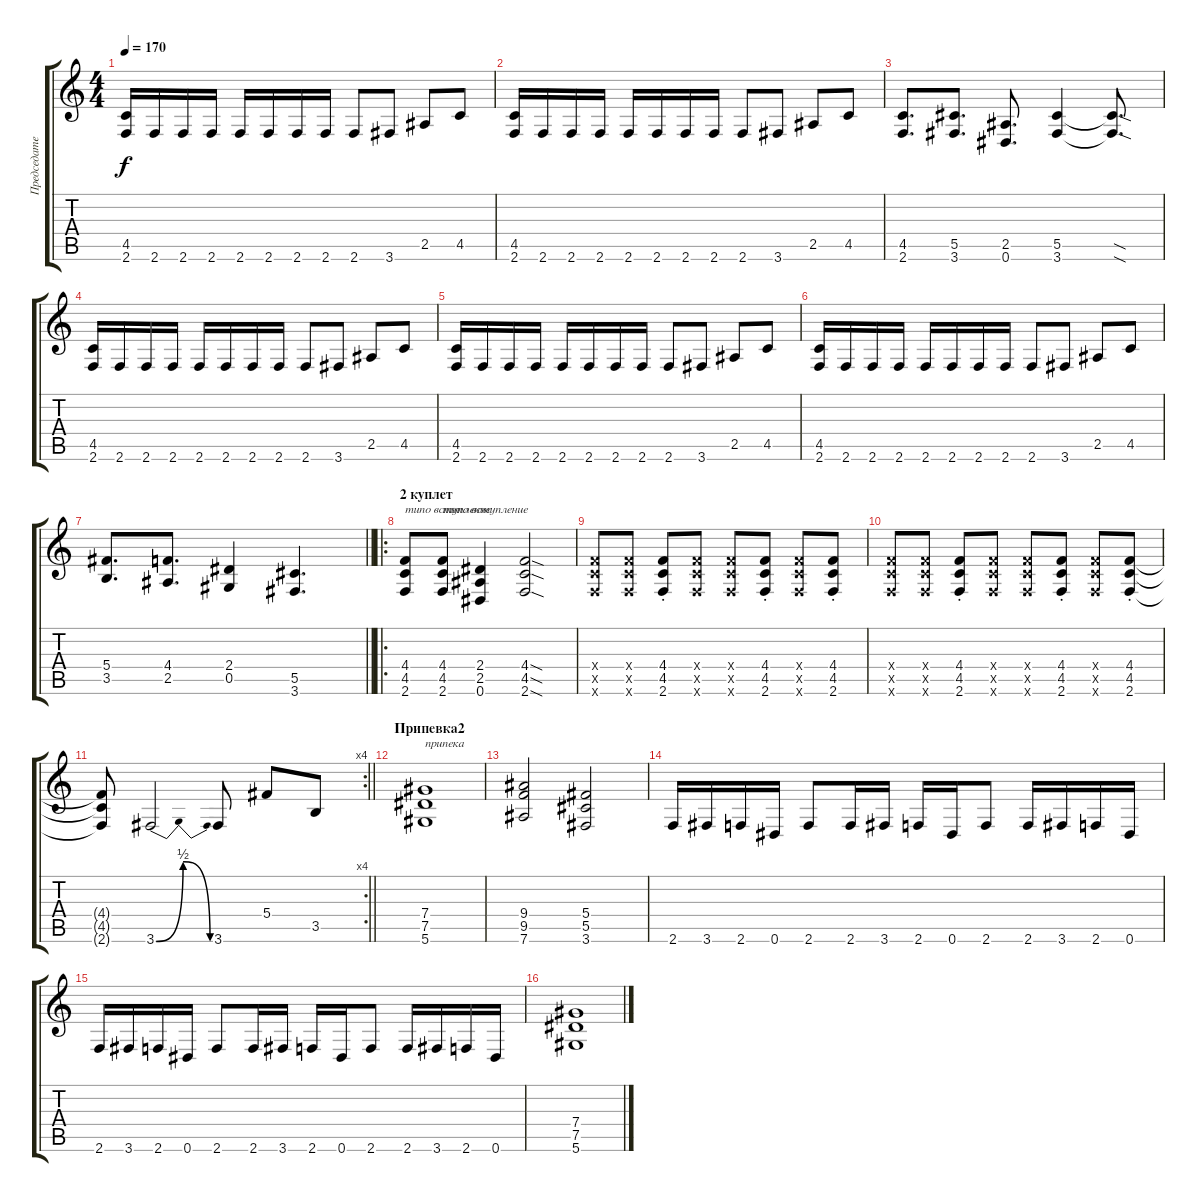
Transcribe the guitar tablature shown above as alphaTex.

\track ("Председатель" "Председате") {instrument distortionguitar}
\staff {score tabs}
\tuning (Eb4 Bb3 Gb3 Db3 Ab2 Eb2) {hide}
\ts (4 4)
\tempo 170
\clef g2
\ks c
(4.5 2.6).16{dy f} 2.6.16 2.6.16 2.6.16 2.6.16 2.6.16 2.6.16 2.6.16 2.6.8 3.6.8 2.5.8 4.5.8 |
(4.5 2.6).16 2.6.16 2.6.16 2.6.16 2.6.16 2.6.16 2.6.16 2.6.16 2.6.8 3.6.8 2.5.8 4.5.8 |
(4.5 2.6).8{d} (5.5 3.6).8{d} (2.5 0.6).8{d} (5.5 3.6).4 (5.5{sod t} 3.6{sod t}).8{d} |
(4.5 2.6).16 2.6.16 2.6.16 2.6.16 2.6.16 2.6.16 2.6.16 2.6.16 2.6.8 3.6.8 2.5.8 4.5.8 |
(4.5 2.6).16 2.6.16 2.6.16 2.6.16 2.6.16 2.6.16 2.6.16 2.6.16 2.6.8 3.6.8 2.5.8 4.5.8 |
(4.5 2.6).16 2.6.16 2.6.16 2.6.16 2.6.16 2.6.16 2.6.16 2.6.16 2.6.8 3.6.8 2.5.8 4.5.8 |
\barLineRight lightlight
(5.4 3.5).8{d} (4.4 2.5).8{d} (2.4 0.5).4 (5.5 3.6).4{d} |
\ro
\section ("" "2 куплет")
(4.4 4.5 2.6).8{txt "типо вступление"} (4.4 4.5 2.6).8{txt "типо вступление"} (2.4 2.5 0.6).4 (4.4{sod} 4.5{sod} 2.6{sod}).2 |
(4.4{x} 4.5{x} 2.6{x}).8 (4.4{x} 4.5{x} 2.6{x}).8 (4.4{st} 4.5{st} 2.6{st}).8 (4.4{x} 4.5{x} 2.6{x}).8 (4.4{x} 4.5{x} 2.6{x}).8 (4.4{st} 4.5{st} 2.6{st}).8 (4.4{x} 4.5{x} 2.6{x}).8 (4.4{st} 4.5{st} 2.6{st}).8 |
(4.4{x} 4.5{x} 2.6{x}).8 (4.4{x} 4.5{x} 2.6{x}).8 (4.4{st} 4.5{st} 2.6{st}).8 (4.4{x} 4.5{x} 2.6{x}).8 (4.4{x} 4.5{x} 2.6{x}).8 (4.4{st} 4.5{st} 2.6{st}).8 (4.4{x} 4.5{x} 2.6{x}).8 (4.4{st} 4.5{st} 2.6{st}).8 |
\rc 4
\barLineRight lightlight
(4.4{t} 4.5{t} 2.6{t}).8 3.6{be (bendrelease 0 0 30 2 30 2 60 0)}.2 3.6.8 5.4.8 3.5.8 |
\section ("" "Припевка2")
(7.4 7.5 5.6).1{txt "припека"} |
(9.4 9.5 7.6).2 (5.4 5.5 3.6).2 |
2.6.16 3.6.16 2.6.16 0.6.16 2.6.8 2.6.16 3.6.16 2.6.16 0.6.16 2.6.8 2.6.16 3.6.16 2.6.16 0.6.16 |
2.6.16 3.6.16 2.6.16 0.6.16 2.6.8 2.6.16 3.6.16 2.6.16 0.6.16 2.6.8 2.6.16 3.6.16 2.6.16 0.6.16 |
(7.4 7.5 5.6).1
